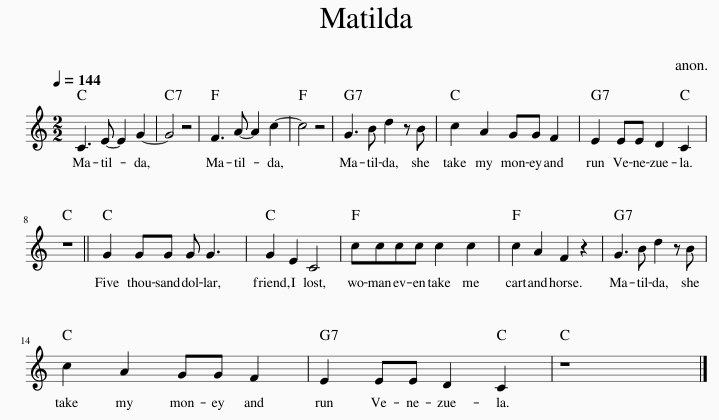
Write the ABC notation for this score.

X:1
L:1/8
Q:1/4=144
M:2/2
I:linebreak $
K:C
V:1 treble
V:1
 C3 E- E2 G2- | G4 z4 | F3 A- A2 c2- | c4 z4 | G3 B d2 z B | %5
 c2 A2 GG F2 | E2 EE D2 C2 |$ z8 || G2 GG G G3 | G2 E2 C4 | %10
 cccc c2 c2 | c2 A2 F2 z2 | G3 B d2 z B |$ c2 A2 GG F2 | E2 EE D2 C2 | %15
 z8 |] %16
